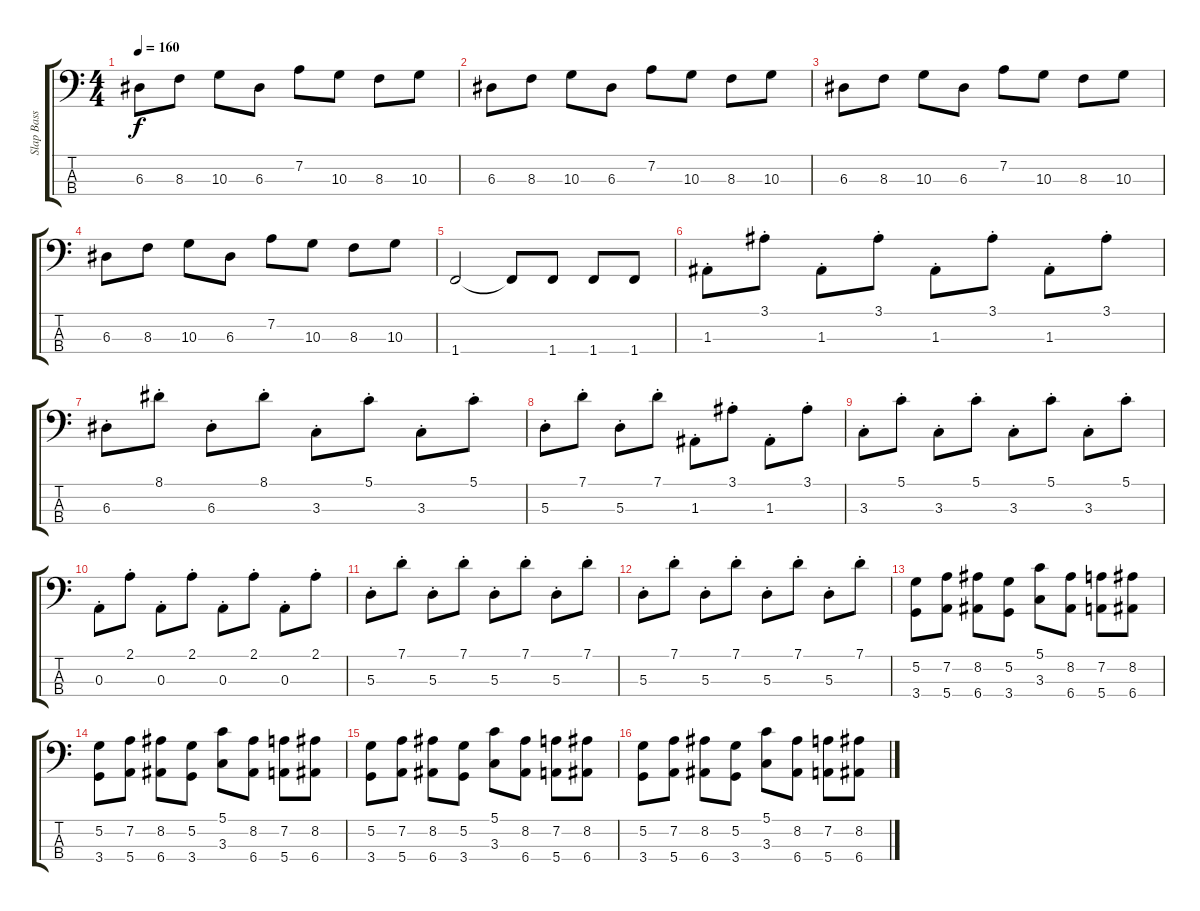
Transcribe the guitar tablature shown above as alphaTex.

\track ("Slap Bass" "Slap Bass") {instrument slapbass2}
\staff {score tabs}
\tuning (G2 D2 A1 E1) {hide}
\ts (4 4)
\tempo 160
\clef f4
\ks c
6.3.8{dy f} 8.3.8 10.3.8 6.3.8 7.2.8 10.3.8 8.3.8 10.3.8 |
6.3.8 8.3.8 10.3.8 6.3.8 7.2.8 10.3.8 8.3.8 10.3.8 |
6.3.8 8.3.8 10.3.8 6.3.8 7.2.8 10.3.8 8.3.8 10.3.8 |
6.3.8 8.3.8 10.3.8 6.3.8 7.2.8 10.3.8 8.3.8 10.3.8 |
1.4.2 1.4{t}.8 1.4.8 1.4.8 1.4.8 |
1.3{st}.8 3.1{st}.8 1.3{st}.8 3.1{st}.8 1.3{st}.8 3.1{st}.8 1.3{st}.8 3.1{st}.8 |
6.3{st}.8 8.1{st}.8 6.3{st}.8 8.1{st}.8 3.3{st}.8 5.1{st}.8 3.3{st}.8 5.1{st}.8 |
5.3{st}.8 7.1{st}.8 5.3{st}.8 7.1{st}.8 1.3{st}.8 3.1{st}.8 1.3{st}.8 3.1{st}.8 |
3.3{st}.8 5.1{st}.8 3.3{st}.8 5.1{st}.8 3.3{st}.8 5.1{st}.8 3.3{st}.8 5.1{st}.8 |
0.3{st}.8 2.1{st}.8 0.3{st}.8 2.1{st}.8 0.3{st}.8 2.1{st}.8 0.3{st}.8 2.1{st}.8 |
5.3{st}.8 7.1{st}.8 5.3{st}.8 7.1{st}.8 5.3{st}.8 7.1{st}.8 5.3{st}.8 7.1{st}.8 |
5.3{st}.8 7.1{st}.8 5.3{st}.8 7.1{st}.8 5.3{st}.8 7.1{st}.8 5.3{st}.8 7.1{st}.8 |
(5.2 3.4).8 (7.2 5.4).8 (8.2 6.4).8 (5.2 3.4).8 (5.1 3.3).8 (8.2 6.4).8 (7.2 5.4).8 (8.2 6.4).8 |
(5.2 3.4).8 (7.2 5.4).8 (8.2 6.4).8 (5.2 3.4).8 (5.1 3.3).8 (8.2 6.4).8 (7.2 5.4).8 (8.2 6.4).8 |
(5.2 3.4).8 (7.2 5.4).8 (8.2 6.4).8 (5.2 3.4).8 (5.1 3.3).8 (8.2 6.4).8 (7.2 5.4).8 (8.2 6.4).8 |
(5.2 3.4).8 (7.2 5.4).8 (8.2 6.4).8 (5.2 3.4).8 (5.1 3.3).8 (8.2 6.4).8 (7.2 5.4).8 (8.2 6.4).8
